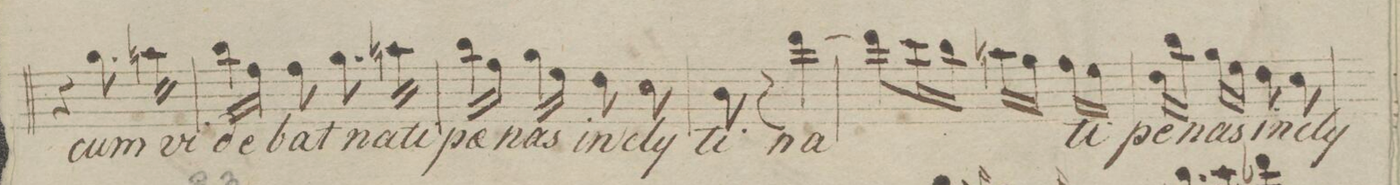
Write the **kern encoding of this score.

**kern	**text
*I"Alt.	*
*clefC3	*
*k[b-]	*
*M2/4	*
4r	.
8.a\	cum
16bn\	vi-
=81	=81
16cc\LL	-de-
16g\JJ	.
8g\	-bat
8.a\	na-
16bn\	-ti
=82	=82
16cc\LL	poe-
16g\JJ	.
16a\LL	-nas
16f\JJ	.
8e\	in-
8d\	-cly-
=83	=83
8c\	-ti
8r	.
[4ee\	na-
=84	=84
8ee\L]	.
16dd\L	.
16cc\JJ	.
16bn\LL	.
16a\JJ	.
16g\LL	-ti
16f\JJ	.
=85	=85
16e\LL	pe-
16cc\JJ	.
16a\LL	-nas
16f\JJ	.
8e\	in-
8d\	-cly-
=86	=86
*-	*-
